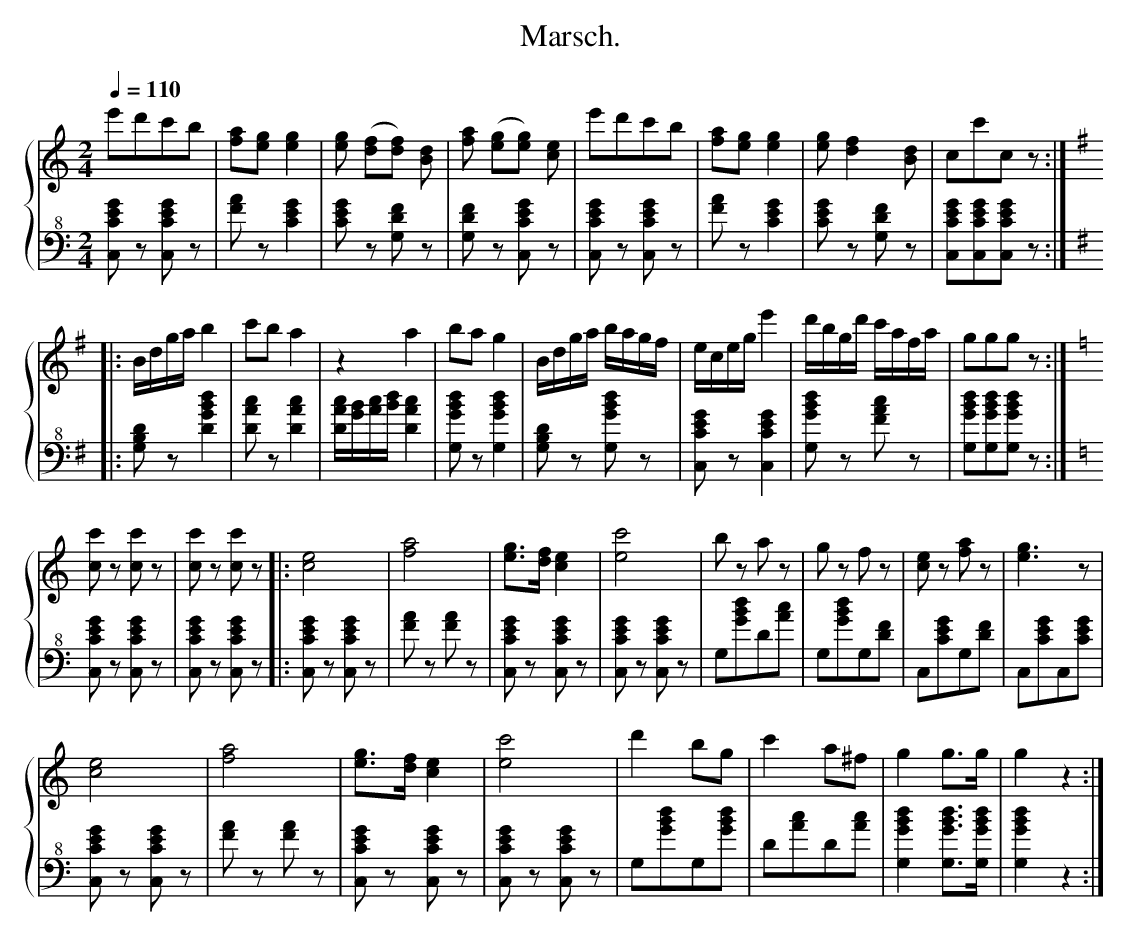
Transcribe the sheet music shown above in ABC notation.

X:1
T:Marsch.
M:2/4
L:1/8
Q:1/4 = 110
%%staves {RH LH}
V: RH clef=treble
V: LH clef=bass+8 octave=1
K:C
[V: RH] e'd'c'b                     | [fa][eg] [eg]2     | [eg] ([df][df]) [Bd]   | [fa] ([eg][eg]) [ce]      | \
[V: LH] [C,,C,E,G,] z [C,,C,E,G,] z | [F,A,] z [C,E,G,]2 | [C,E,G,] z [G,,D,F,] z | [G,,D,F,] z [C,,C,E,G,] z | \
[V: RH] e'd'c'b                     | [fa][eg] [eg]2     | [eg] [df]2 [Bd]        | cc'c z                              :|
K:G
|:[V: LH] [C,,C,E,G,] z [C,,C,E,G,] z | [F,A,] z [C,E,G,]2 | [C,E,G,] z [G,,D,F,] z | [C,,C,E,G,][C,,C,E,G,][C,,C,E,G,] z :|
K:G
|:%
[V: RH] B/d/g/a/ b2             | c'b a2             | z2 a2                                | ba g2                    | \
[V: LH] [G,,B,,D,] z [D,G,B,D]2 | [D,A,C] z [D,A,C]2 | [D,A,C]/[G,B,]/[A,C]/[B,D]/ [D,A,C]2 | [G,,G,B,D] z [G,,G,B,D]2 | \
[V: RH] B/d/g/a/ b/a/g/f/         | e/c/e/g/ e'2               | d'/b/g/d'/ c'/a/f/a/   | gggz                            :|
K:C
[V: LH] [G,,B,,D,] z [G,,G,B,D] z | [C,,C,E,G,] z [C,,C,E,G,]2 | [G,,G,B,D] z [F,A,C] z | [G,,G,B,D][G,,G,B,D][G,,G,B,D]z :|
K:C
[V: RH] [cc'] z [cc'] z             | [cc'] z [cc'] z             |: [ce]4                       | [fa]4             | [eg]>[df] [ce]2             | [ec']4                     | \
[V: LH] [C,,C,E,G,] z [C,,C,E,G,] z | [C,,C,E,G,] z [C,,C,E,G,] z |: [C,,C,E,G,] z [C,,C,E,G,] z | [F,A,] z [F,A,] z | [C,,C,E,G,] z [C,,C,E,G,] z |[C,,C,E,G,] z [C,,C,E,G,] z | \
[V: RH] b z a z            | g z f z             | [ce] z [fa] z        | [eg]3 z                |
[V: LH] G,,[G,B,D]D,[A,C] | G,,[G,B,D]G,,[D,F,] | C,,[C,E,G,]G,,[D,F,] | C,,[C,E,G,]C,,[C,E,G,] |
[V: RH] [ce]4                       | [fa]4             | [eg]>[df] [ce]2             | [ec']4                      | \
[V: LH] [C,,C,E,G,] z [C,,C,E,G,] z | [F,A,] z [F,A,] z | [C,,C,E,G,] z [C,,C,E,G,] z | [C,,C,E,G,] z [C,,C,E,G,] z | \
[V: RH] d'2 bg               | c'2 a^f          | g2 g>g                            | g2 z2          :|
[V: LH] G,,[G,B,D]G,,[G,B,D] | D,[A,C]D,[A,C]  | [G,,G,B,D]2 [G,,G,B,D]>[G,,G,B,D] | [G,,G,B,D]2 z2 :|
